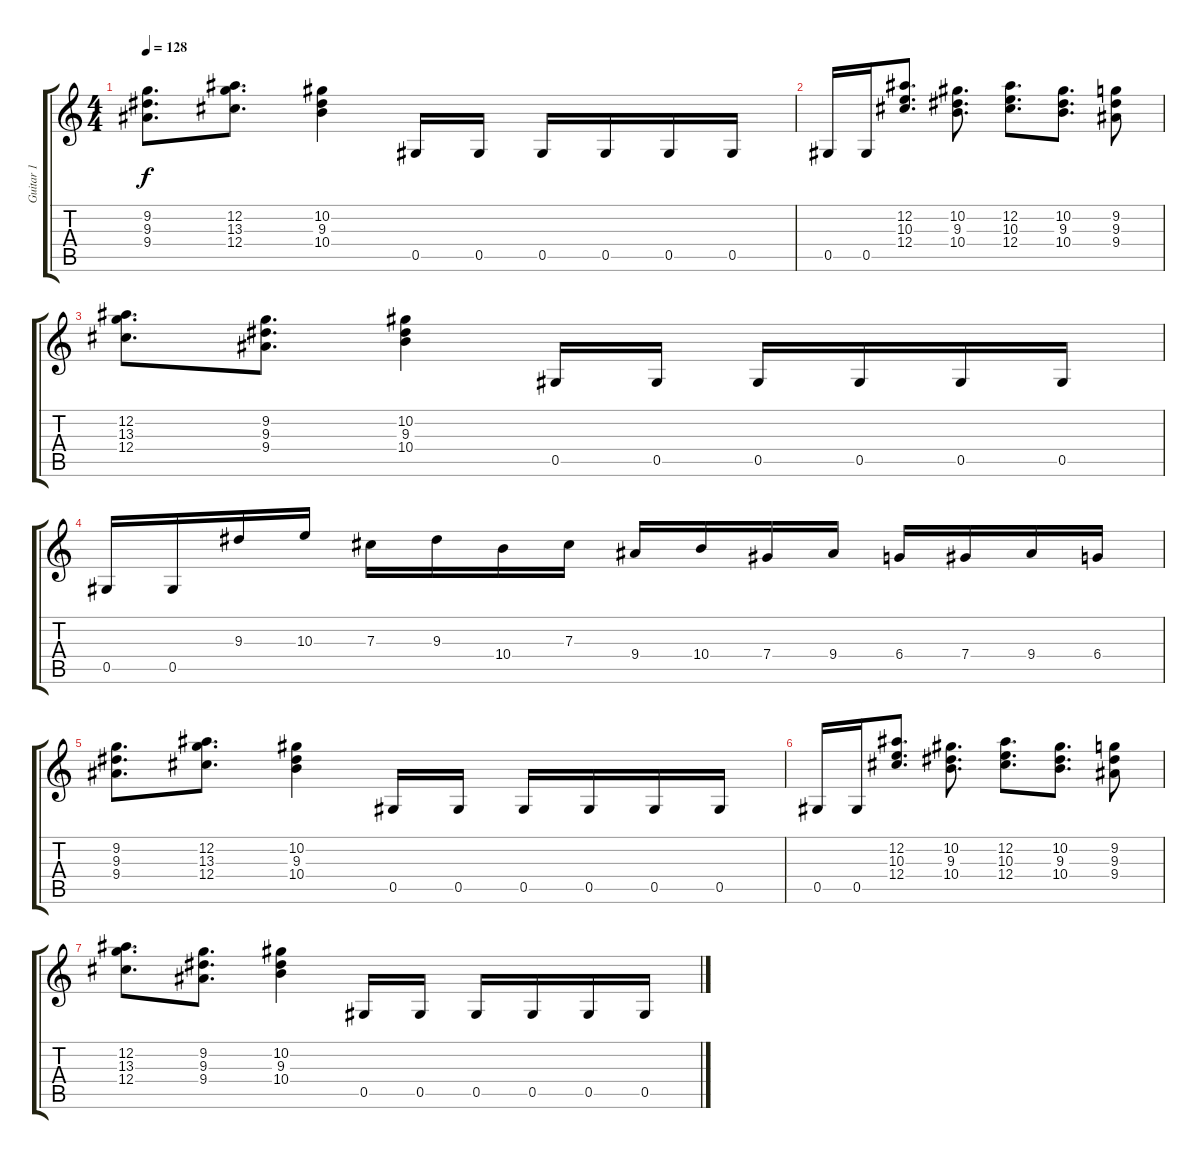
\track ("Guitar 1" "Guitar 1") {instrument overdrivenguitar}
\staff {score tabs}
\tuning (Eb4 Bb3 Gb3 Db3 Ab2 Eb2) {hide}
\ts (4 4)
\tempo 128
\clef g2
\ks c
(9.2 9.3 9.4).8{d dy f} (12.2 13.3 12.4).8{d} (10.2 9.3 10.4).4 0.5.16 0.5.16 0.5.16 0.5.16 0.5.16 0.5.16 |
0.5.16 0.5.16 (12.2 10.3 12.4).8{d} (10.2 9.3 10.4).8{d} (12.2 10.3 12.4).8{d} (10.2 9.3 10.4).8{d} (9.2 9.3 9.4).8 |
(12.2 13.3 12.4).8{d} (9.2 9.3 9.4).8{d} (10.2 9.3 10.4).4 0.5.16 0.5.16 0.5.16 0.5.16 0.5.16 0.5.16 |
0.5.16 0.5.16 9.3.16 10.3.16 7.3.16 9.3.16 10.4.16 7.3.16 9.4.16 10.4.16 7.4.16 9.4.16 6.4.16 7.4.16 9.4.16 6.4.16 |
(9.2 9.3 9.4).8{d} (12.2 13.3 12.4).8{d} (10.2 9.3 10.4).4 0.5.16 0.5.16 0.5.16 0.5.16 0.5.16 0.5.16 |
0.5.16 0.5.16 (12.2 10.3 12.4).8{d} (10.2 9.3 10.4).8{d} (12.2 10.3 12.4).8{d} (10.2 9.3 10.4).8{d} (9.2 9.3 9.4).8 |
(12.2 13.3 12.4).8{d} (9.2 9.3 9.4).8{d} (10.2 9.3 10.4).4 0.5.16 0.5.16 0.5.16 0.5.16 0.5.16 0.5.16
